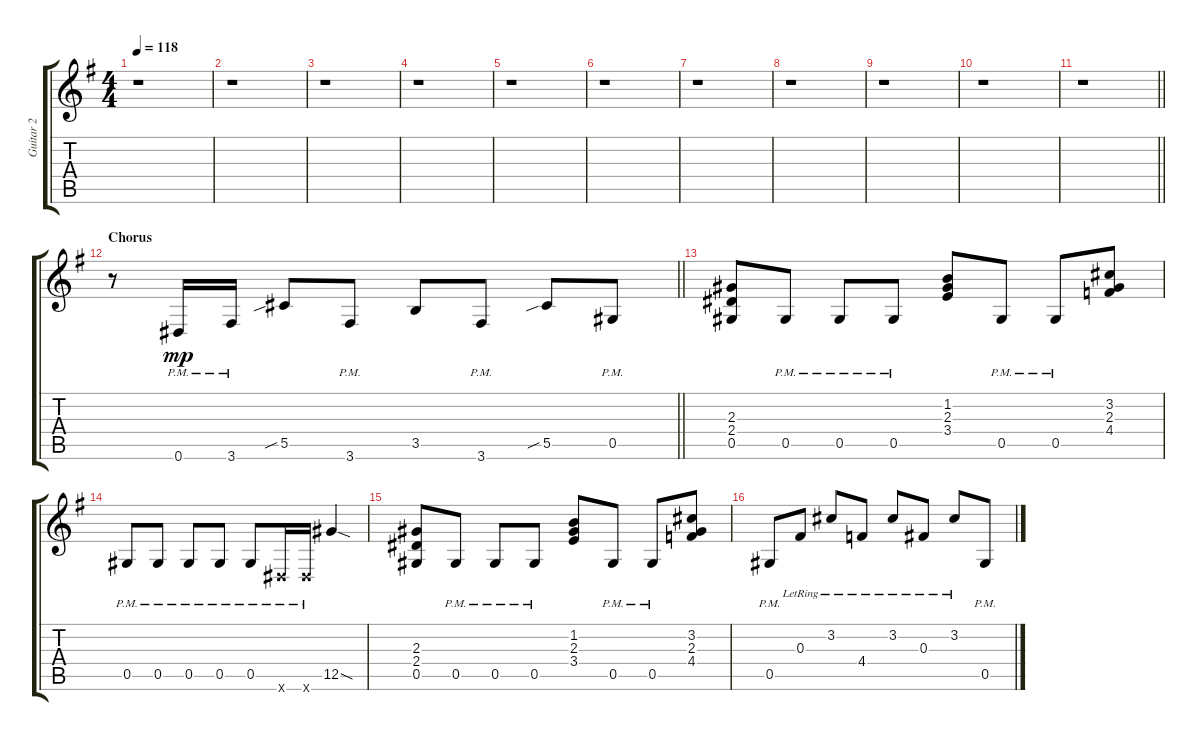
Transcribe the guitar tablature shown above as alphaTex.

\track ("Guitar 2" "Guitar 2") {instrument distortionguitar}
\staff {score tabs}
\tuning (Eb4 Bb3 Gb3 Db3 Ab2 Eb2) {hide}
\ts (4 4)
\tempo 118
\clef g2
\ks g
r.1{dy mf} |
r.1 |
r.1 |
r.1 |
r.1 |
r.1 |
r.1 |
r.1 |
r.1 |
r.1 |
\barLineRight lightlight
r.1 |
\section ("" "Chorus")
\barLineRight lightlight
r.8 0.6{pm}.16{dy mp} 3.6{pm}.16 5.5{sib}.8 3.6{pm}.8 3.5.8 3.6{pm}.8 5.5{sib}.8 0.5{pm}.8 |
(2.3 2.4 0.5).8 0.5{pm}.8 0.5{pm}.8 0.5{pm}.8 (1.2 2.3 3.4).8 0.5{pm}.8 0.5{pm}.8 (3.2 2.3 4.4).8 |
0.5{pm}.8 0.5{pm}.8 0.5{pm}.8 0.5{pm}.8 0.5{pm}.8 0.6{pm x}.16 0.6{pm x}.16 12.5{sod}.4 |
(2.3 2.4 0.5).8 0.5{pm}.8 0.5{pm}.8 0.5{pm}.8 (1.2 2.3 3.4).8 0.5{pm}.8 0.5{pm}.8 (3.2 2.3 4.4).8 |
0.5{pm}.8 0.3{lr}.8 3.2{lr}.8 4.4{lr}.8 3.2{lr}.8 0.3{lr}.8 3.2{lr}.8 0.5{pm}.8
